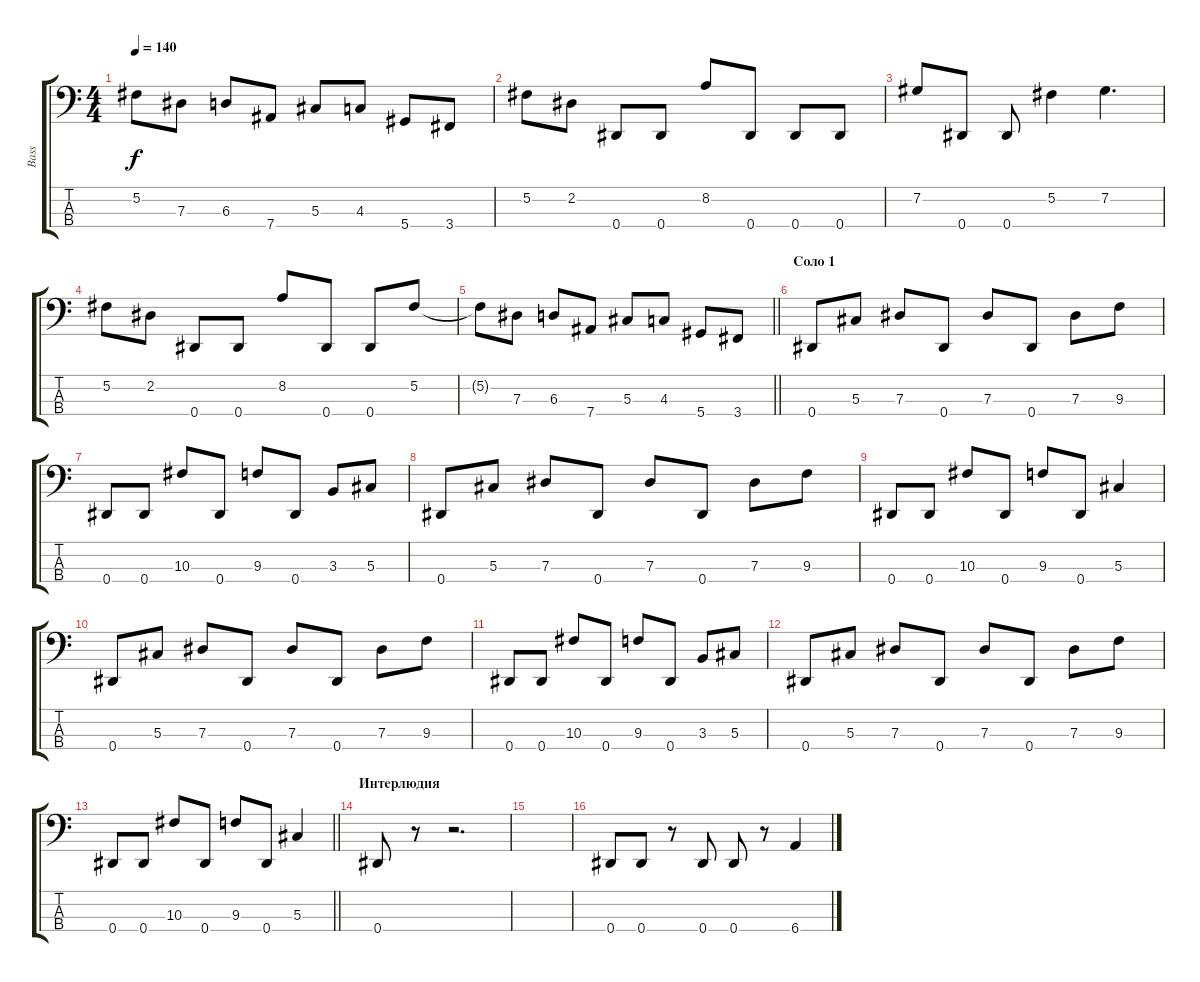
\track ("Bass" "Bass") {instrument electricbassfinger}
\staff {score tabs}
\tuning (Gb2 Db2 Ab1 Eb1) {hide}
\ts (4 4)
\tempo 140
\clef f4
\ks c
5.2{t}.8{dy f} 7.3.8 6.3.8 7.4.8 5.3.8 4.3.8 5.4.8 3.4.8 |
5.2.8 2.2.8 0.4.8 0.4.8 8.2.8 0.4.8 0.4.8 0.4.8 |
7.2.8 0.4.8 0.4.8 5.2.4 7.2.4{d} |
5.2.8 2.2.8 0.4.8 0.4.8 8.2.8 0.4.8 0.4.8 5.2.8 |
\barLineRight lightlight
5.2{t}.8 7.3.8 6.3.8 7.4.8 5.3.8 4.3.8 5.4.8 3.4.8 |
\section ("" "Соло 1")
0.4.8 5.3.8 7.3.8 0.4.8 7.3.8 0.4.8 7.3.8 9.3.8 |
0.4.8 0.4.8 10.3.8 0.4.8 9.3.8 0.4.8 3.3.8 5.3.8 |
0.4.8 5.3.8 7.3.8 0.4.8 7.3.8 0.4.8 7.3.8 9.3.8 |
0.4.8 0.4.8 10.3.8 0.4.8 9.3.8 0.4.8 5.3.4 |
0.4.8 5.3.8 7.3.8 0.4.8 7.3.8 0.4.8 7.3.8 9.3.8 |
0.4.8 0.4.8 10.3.8 0.4.8 9.3.8 0.4.8 3.3.8 5.3.8 |
0.4.8 5.3.8 7.3.8 0.4.8 7.3.8 0.4.8 7.3.8 9.3.8 |
\barLineRight lightlight
0.4.8 0.4.8 10.3.8 0.4.8 9.3.8 0.4.8 5.3.4 |
\section ("" "Интерлюдия")
0.4.8 r.8 r.2{d} |
|
0.4.8 0.4.8 r.8 0.4.8 0.4.8 r.8 6.4.4
